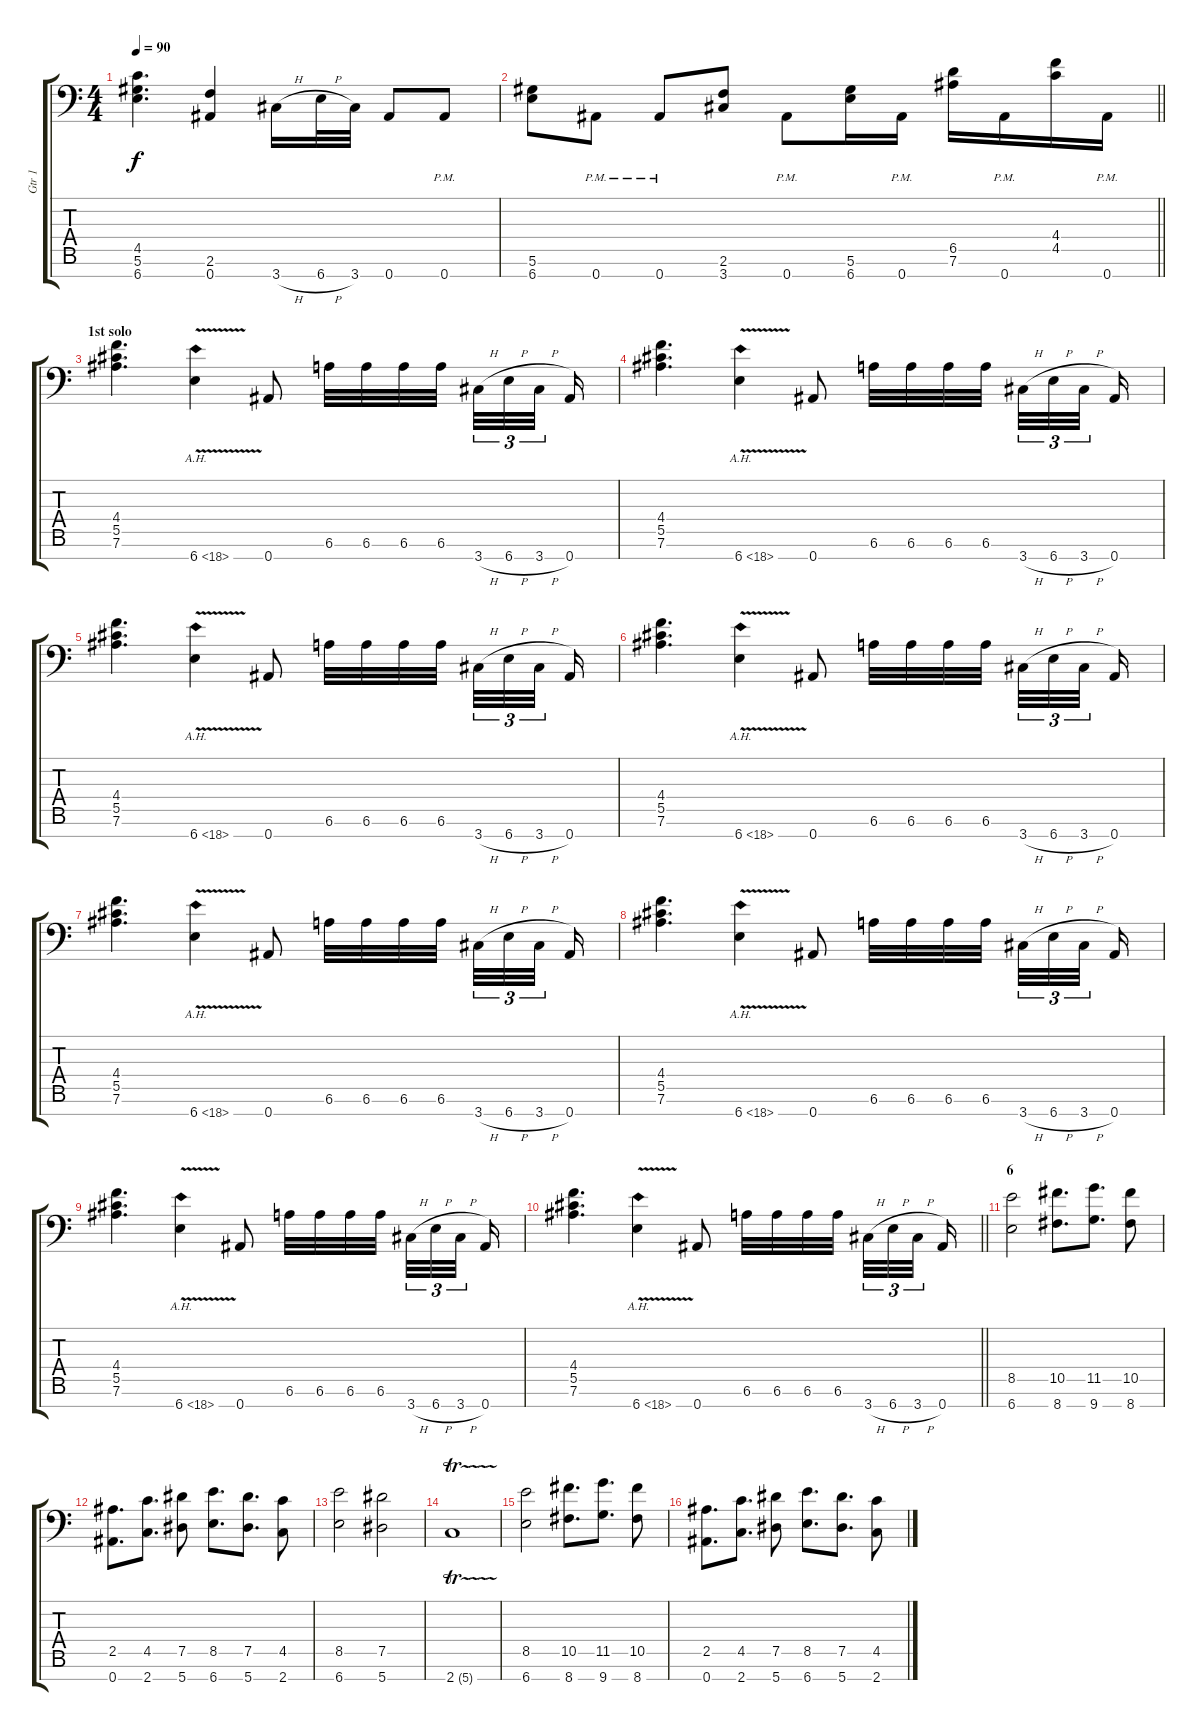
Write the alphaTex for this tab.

\track ("Gtr 1" "Gtr 1") {instrument distortionguitar}
\staff {score tabs}
\tuning (Eb4 Bb3 Gb3 Db3 Ab2 Eb2 Bb1) {hide}
\ts (4 4)
\tempo 90
\clef f4
\ks c
(4.5 5.6 6.7).4{d dy f} (2.6 0.7).4 3.7{h}.16 6.7{h}.32 3.7.32 0.7.8 0.7{pm}.8 |
\barLineRight lightlight
(5.6 6.7).8 0.7{pm}.8 0.7{pm}.8 (2.6 3.7).8 0.7{pm}.8 (5.6 6.7).16 0.7{pm}.16 (6.5 7.6).16 0.7{pm}.16 (4.4 4.5).16 0.7{pm}.16 |
\section ("" "1st solo")
(4.4 5.5 7.6).4{d} 6.7{ah 12 v}.4 0.7.8 6.6.32 6.6.32 6.6.32 6.6.32{beam splitsecondary} 3.7{h}.32{tu (3 2)} 6.7{h}.32{tu (3 2)} 3.7{h}.32{tu (3 2) beam splitsecondary} 0.7.16 |
(4.4 5.5 7.6).4{d} 6.7{ah 12 v}.4 0.7.8 6.6.32 6.6.32 6.6.32 6.6.32{beam splitsecondary} 3.7{h}.32{tu (3 2)} 6.7{h}.32{tu (3 2)} 3.7{h}.32{tu (3 2) beam splitsecondary} 0.7.16 |
(4.4 5.5 7.6).4{d} 6.7{ah 12 v}.4 0.7.8 6.6.32 6.6.32 6.6.32 6.6.32{beam splitsecondary} 3.7{h}.32{tu (3 2)} 6.7{h}.32{tu (3 2)} 3.7{h}.32{tu (3 2) beam splitsecondary} 0.7.16 |
(4.4 5.5 7.6).4{d} 6.7{ah 12 v}.4 0.7.8 6.6.32 6.6.32 6.6.32 6.6.32{beam splitsecondary} 3.7{h}.32{tu (3 2)} 6.7{h}.32{tu (3 2)} 3.7{h}.32{tu (3 2) beam splitsecondary} 0.7.16 |
(4.4 5.5 7.6).4{d} 6.7{ah 12 v}.4 0.7.8 6.6.32 6.6.32 6.6.32 6.6.32{beam splitsecondary} 3.7{h}.32{tu (3 2)} 6.7{h}.32{tu (3 2)} 3.7{h}.32{tu (3 2) beam splitsecondary} 0.7.16 |
(4.4 5.5 7.6).4{d} 6.7{ah 12 v}.4 0.7.8 6.6.32 6.6.32 6.6.32 6.6.32{beam splitsecondary} 3.7{h}.32{tu (3 2)} 6.7{h}.32{tu (3 2)} 3.7{h}.32{tu (3 2) beam splitsecondary} 0.7.16 |
(4.4 5.5 7.6).4{d} 6.7{ah 12 v}.4 0.7.8 6.6.32 6.6.32 6.6.32 6.6.32{beam splitsecondary} 3.7{h}.32{tu (3 2)} 6.7{h}.32{tu (3 2)} 3.7{h}.32{tu (3 2) beam splitsecondary} 0.7.16 |
\barLineRight lightlight
(4.4 5.5 7.6).4{d} 6.7{ah 12 v}.4 0.7.8 6.6.32 6.6.32 6.6.32 6.6.32{beam splitsecondary} 3.7{h}.32{tu (3 2)} 6.7{h}.32{tu (3 2)} 3.7{h}.32{tu (3 2) beam splitsecondary} 0.7.16 |
\section ("" "6")
(8.5 6.7).2 (10.5 8.7).8{d} (11.5 9.7).8{d} (10.5 8.7).8 |
(2.5 0.7).8{d} (4.5 2.7).8{d} (7.5 5.7).8 (8.5 6.7).8{d} (7.5 5.7).8{d} (4.5 2.7).8 |
(8.5 6.7).2 (7.5 5.7).2 |
2.7{tr (5 32)}.1 |
(8.5 6.7).2 (10.5 8.7).8{d} (11.5 9.7).8{d} (10.5 8.7).8 |
(2.5 0.7).8{d} (4.5 2.7).8{d} (7.5 5.7).8 (8.5 6.7).8{d} (7.5 5.7).8{d} (4.5 2.7).8
